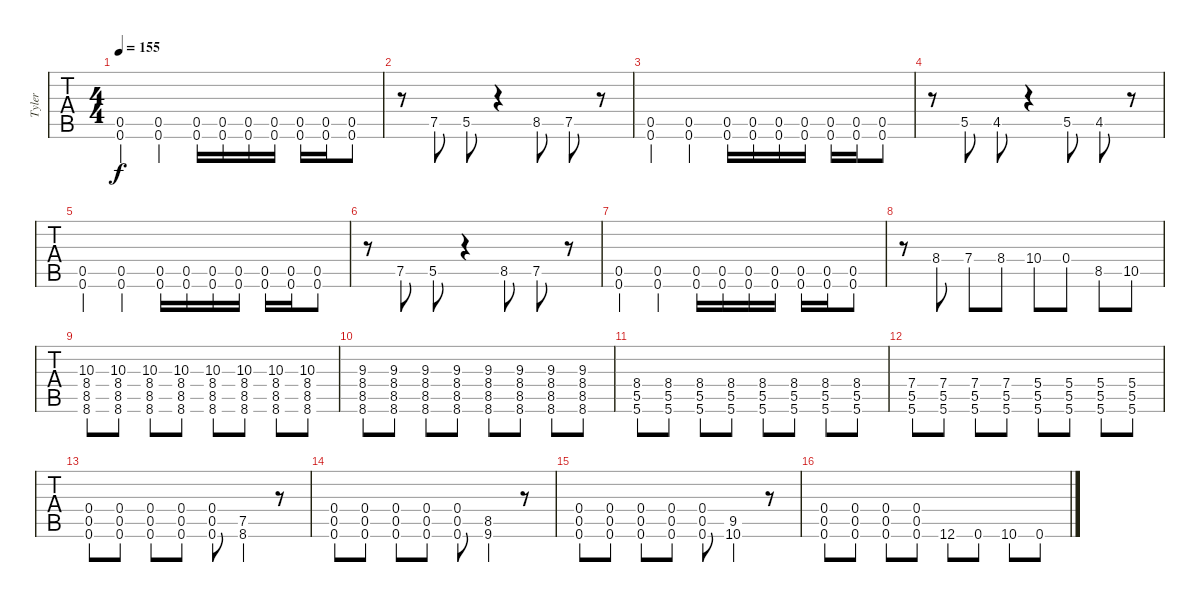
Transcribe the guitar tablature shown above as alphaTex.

\track ("Tyler" "Tyler") {instrument distortionguitar}
\staff {tabs}
\tuning (D4 A3 F3 C3 G2 C2) {hide}
\ts (4 4)
\tempo 155
\clef g2
\ks c
(0.5 0.6).4{dy f} (0.5 0.6).4 (0.5 0.6).16 (0.5 0.6).16 (0.5 0.6).16 (0.5 0.6).16 (0.5 0.6).16 (0.5 0.6).16 (0.5 0.6).8 |
r.8 7.5.8 5.5.8 r.4 8.5.8 7.5.8 r.8 |
(0.5 0.6).4 (0.5 0.6).4 (0.5 0.6).16 (0.5 0.6).16 (0.5 0.6).16 (0.5 0.6).16 (0.5 0.6).16 (0.5 0.6).16 (0.5 0.6).8 |
r.8 5.5.8 4.5.8 r.4 5.5.8 4.5.8 r.8 |
(0.5 0.6).4 (0.5 0.6).4 (0.5 0.6).16 (0.5 0.6).16 (0.5 0.6).16 (0.5 0.6).16 (0.5 0.6).16 (0.5 0.6).16 (0.5 0.6).8 |
r.8 7.5.8 5.5.8 r.4 8.5.8 7.5.8 r.8 |
(0.5 0.6).4 (0.5 0.6).4 (0.5 0.6).16 (0.5 0.6).16 (0.5 0.6).16 (0.5 0.6).16 (0.5 0.6).16 (0.5 0.6).16 (0.5 0.6).8 |
r.8 8.4.8 7.4.8 8.4.8 10.4.8 0.4.8 8.5.8 10.5.8 |
(10.3 8.4 8.5 8.6).8 (10.3 8.4 8.5 8.6).8 (10.3 8.4 8.5 8.6).8 (10.3 8.4 8.5 8.6).8 (10.3 8.4 8.5 8.6).8 (10.3 8.4 8.5 8.6).8 (10.3 8.4 8.5 8.6).8 (10.3 8.4 8.5 8.6).8 |
(9.3 8.4 8.5 8.6).8 (9.3 8.4 8.5 8.6).8 (9.3 8.4 8.5 8.6).8 (9.3 8.4 8.5 8.6).8 (9.3 8.4 8.5 8.6).8 (9.3 8.4 8.5 8.6).8 (9.3 8.4 8.5 8.6).8 (9.3 8.4 8.5 8.6).8 |
(8.4 5.5 5.6).8 (8.4 5.5 5.6).8 (8.4 5.5 5.6).8 (8.4 5.5 5.6).8 (8.4 5.5 5.6).8 (8.4 5.5 5.6).8 (8.4 5.5 5.6).8 (8.4 5.5 5.6).8 |
(7.4 5.5 5.6).8 (7.4 5.5 5.6).8 (7.4 5.5 5.6).8 (7.4 5.5 5.6).8 (5.4 5.5 5.6).8 (5.4 5.5 5.6).8 (5.4 5.5 5.6).8 (5.4 5.5 5.6).8 |
(0.4 0.5 0.6).8 (0.4 0.5 0.6).8 (0.4 0.5 0.6).8 (0.4 0.5 0.6).8 (0.4 0.5 0.6).8 (7.5 8.6).4 r.8 |
(0.4 0.5 0.6).8 (0.4 0.5 0.6).8 (0.4 0.5 0.6).8 (0.4 0.5 0.6).8 (0.4 0.5 0.6).8 (8.5 9.6).4 r.8 |
(0.4 0.5 0.6).8 (0.4 0.5 0.6).8 (0.4 0.5 0.6).8 (0.4 0.5 0.6).8 (0.4 0.5 0.6).8 (9.5 10.6).4 r.8 |
(0.4 0.5 0.6).8 (0.4 0.5 0.6).8 (0.4 0.5 0.6).8 (0.4 0.5 0.6).8 12.6.8 0.6.8 10.6.8 0.6.8
